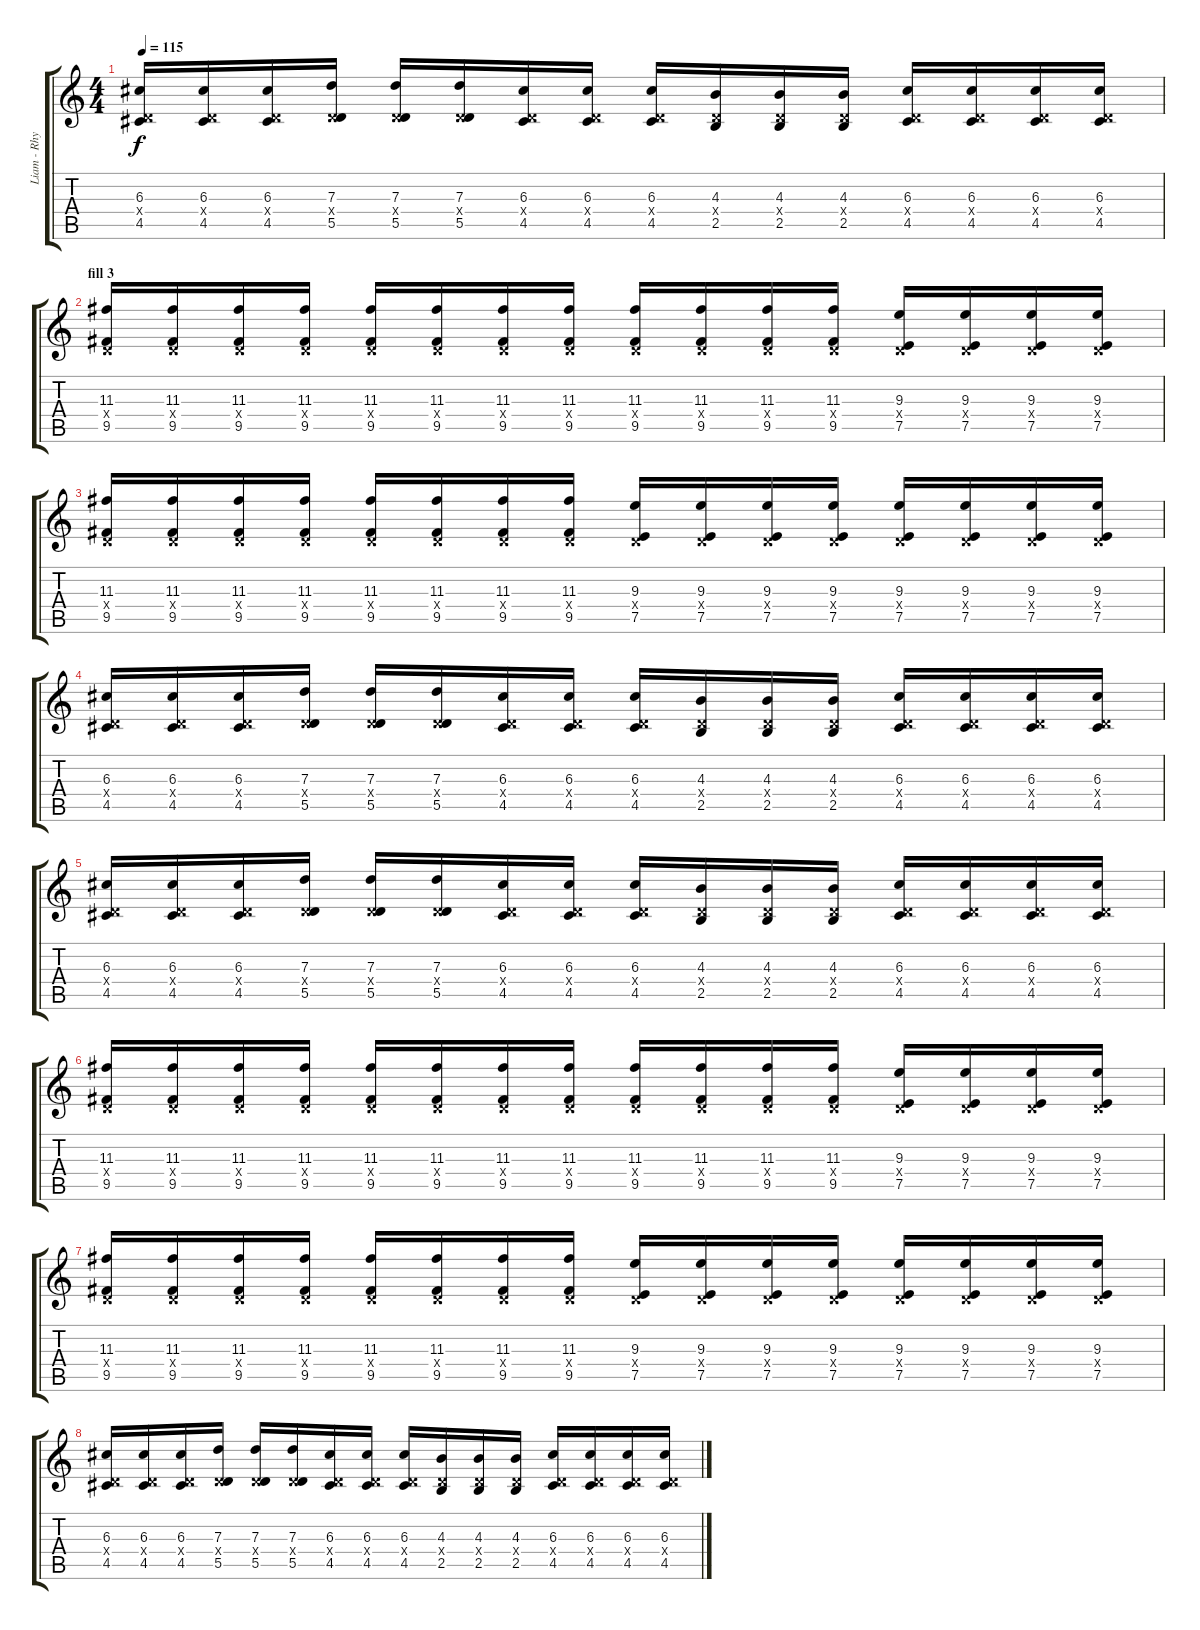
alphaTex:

\track ("Liam - Rhythm Guitar" "Liam - Rhy") {instrument distortionguitar}
\staff {score tabs}
\tuning (E4 B3 G3 D3 A2 D2) {hide}
\ts (4 4)
\tempo 115
\clef g2
\ks c
(6.3 0.4{x} 4.5).16{dy f} (6.3 0.4{x} 4.5).16 (6.3 0.4{x} 4.5).16 (7.3 0.4{x} 5.5).16 (7.3 0.4{x} 5.5).16 (7.3 0.4{x} 5.5).16 (6.3 0.4{x} 4.5).16 (6.3 0.4{x} 4.5).16 (6.3 0.4{x} 4.5).16 (4.3 0.4{x} 2.5).16 (4.3 0.4{x} 2.5).16 (4.3 0.4{x} 2.5).16 (6.3 0.4{x} 4.5).16 (6.3 0.4{x} 4.5).16 (6.3 0.4{x} 4.5).16 (6.3 0.4{x} 4.5).16 |
\section ("" "fill 3")
(11.3 0.4{x} 9.5).16 (11.3 0.4{x} 9.5).16 (11.3 0.4{x} 9.5).16 (11.3 0.4{x} 9.5).16 (11.3 0.4{x} 9.5).16 (11.3 0.4{x} 9.5).16 (11.3 0.4{x} 9.5).16 (11.3 0.4{x} 9.5).16 (11.3 0.4{x} 9.5).16 (11.3 0.4{x} 9.5).16 (11.3 0.4{x} 9.5).16 (11.3 0.4{x} 9.5).16 (9.3 0.4{x} 7.5).16 (9.3 0.4{x} 7.5).16 (9.3 0.4{x} 7.5).16 (9.3 0.4{x} 7.5).16 |
(11.3 0.4{x} 9.5).16 (11.3 0.4{x} 9.5).16 (11.3 0.4{x} 9.5).16 (11.3 0.4{x} 9.5).16 (11.3 0.4{x} 9.5).16 (11.3 0.4{x} 9.5).16 (11.3 0.4{x} 9.5).16 (11.3 0.4{x} 9.5).16 (9.3 0.4{x} 7.5).16 (9.3 0.4{x} 7.5).16 (9.3 0.4{x} 7.5).16 (9.3 0.4{x} 7.5).16 (9.3 0.4{x} 7.5).16 (9.3 0.4{x} 7.5).16 (9.3 0.4{x} 7.5).16 (9.3 0.4{x} 7.5).16 |
(6.3 0.4{x} 4.5).16 (6.3 0.4{x} 4.5).16 (6.3 0.4{x} 4.5).16 (7.3 0.4{x} 5.5).16 (7.3 0.4{x} 5.5).16 (7.3 0.4{x} 5.5).16 (6.3 0.4{x} 4.5).16 (6.3 0.4{x} 4.5).16 (6.3 0.4{x} 4.5).16 (4.3 0.4{x} 2.5).16 (4.3 0.4{x} 2.5).16 (4.3 0.4{x} 2.5).16 (6.3 0.4{x} 4.5).16 (6.3 0.4{x} 4.5).16 (6.3 0.4{x} 4.5).16 (6.3 0.4{x} 4.5).16 |
(6.3 0.4{x} 4.5).16 (6.3 0.4{x} 4.5).16 (6.3 0.4{x} 4.5).16 (7.3 0.4{x} 5.5).16 (7.3 0.4{x} 5.5).16 (7.3 0.4{x} 5.5).16 (6.3 0.4{x} 4.5).16 (6.3 0.4{x} 4.5).16 (6.3 0.4{x} 4.5).16 (4.3 0.4{x} 2.5).16 (4.3 0.4{x} 2.5).16 (4.3 0.4{x} 2.5).16 (6.3 0.4{x} 4.5).16 (6.3 0.4{x} 4.5).16 (6.3 0.4{x} 4.5).16 (6.3 0.4{x} 4.5).16 |
(11.3 0.4{x} 9.5).16 (11.3 0.4{x} 9.5).16 (11.3 0.4{x} 9.5).16 (11.3 0.4{x} 9.5).16 (11.3 0.4{x} 9.5).16 (11.3 0.4{x} 9.5).16 (11.3 0.4{x} 9.5).16 (11.3 0.4{x} 9.5).16 (11.3 0.4{x} 9.5).16 (11.3 0.4{x} 9.5).16 (11.3 0.4{x} 9.5).16 (11.3 0.4{x} 9.5).16 (9.3 0.4{x} 7.5).16 (9.3 0.4{x} 7.5).16 (9.3 0.4{x} 7.5).16 (9.3 0.4{x} 7.5).16 |
(11.3 0.4{x} 9.5).16 (11.3 0.4{x} 9.5).16 (11.3 0.4{x} 9.5).16 (11.3 0.4{x} 9.5).16 (11.3 0.4{x} 9.5).16 (11.3 0.4{x} 9.5).16 (11.3 0.4{x} 9.5).16 (11.3 0.4{x} 9.5).16 (9.3 0.4{x} 7.5).16 (9.3 0.4{x} 7.5).16 (9.3 0.4{x} 7.5).16 (9.3 0.4{x} 7.5).16 (9.3 0.4{x} 7.5).16 (9.3 0.4{x} 7.5).16 (9.3 0.4{x} 7.5).16 (9.3 0.4{x} 7.5).16 |
(6.3 0.4{x} 4.5).16 (6.3 0.4{x} 4.5).16 (6.3 0.4{x} 4.5).16 (7.3 0.4{x} 5.5).16 (7.3 0.4{x} 5.5).16 (7.3 0.4{x} 5.5).16 (6.3 0.4{x} 4.5).16 (6.3 0.4{x} 4.5).16 (6.3 0.4{x} 4.5).16 (4.3 0.4{x} 2.5).16 (4.3 0.4{x} 2.5).16 (4.3 0.4{x} 2.5).16 (6.3 0.4{x} 4.5).16 (6.3 0.4{x} 4.5).16 (6.3 0.4{x} 4.5).16 (6.3 0.4{x} 4.5).16
